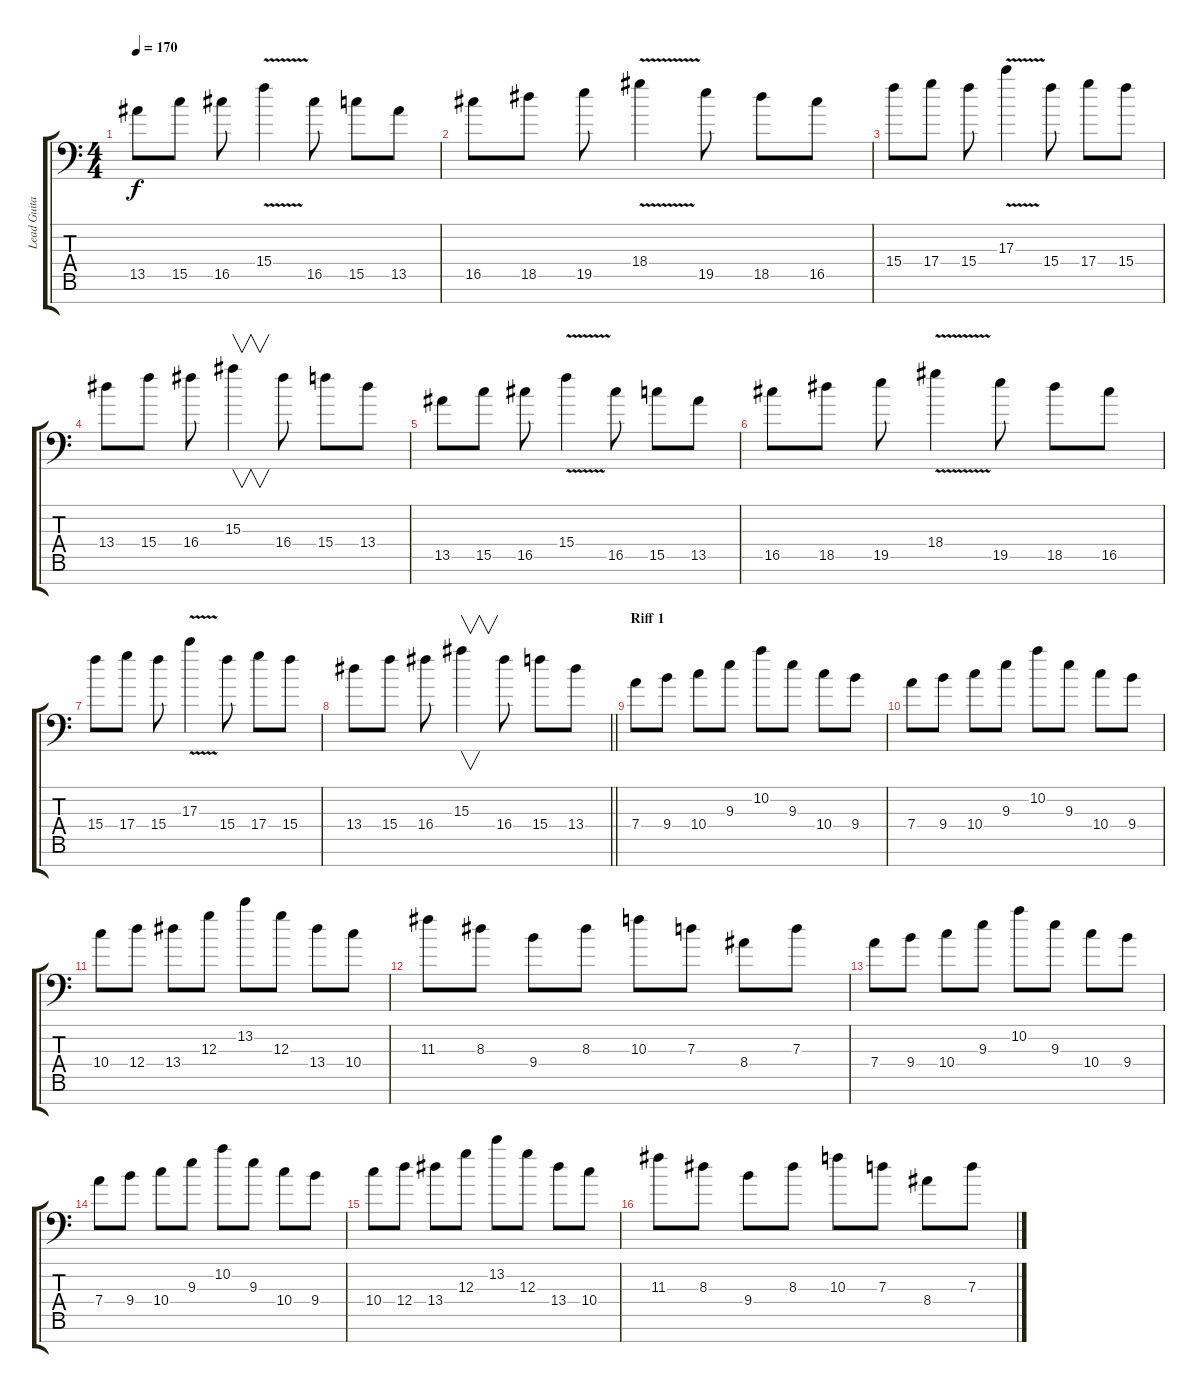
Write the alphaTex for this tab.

\track ("Lead Guitar" "Lead Guita") {instrument distortionguitar}
\staff {score tabs}
\tuning (E4 B3 G3 D3 A2 E2 A1) {hide}
\ts (4 4)
\tempo 170
\clef f4
\ks c
13.5.8{dy f} 15.5.8 16.5.8 15.4{v}.4 16.5.8 15.5.8 13.5.8 |
16.5.8 18.5.8 19.5.8 18.4{v}.4 19.5.8 18.5.8 16.5.8 |
15.4.8 17.4.8 15.4.8 17.3{v}.4 15.4.8 17.4.8 15.4.8 |
13.4.8 15.4.8 16.4.8 15.3.4{v} 16.4.8 15.4.8 13.4.8 |
13.5.8 15.5.8 16.5.8 15.4{v}.4 16.5.8 15.5.8 13.5.8 |
16.5.8 18.5.8 19.5.8 18.4{v}.4 19.5.8 18.5.8 16.5.8 |
15.4.8 17.4.8 15.4.8 17.3{v}.4 15.4.8 17.4.8 15.4.8 |
\barLineRight lightlight
13.4.8 15.4.8 16.4.8 15.3.4{v} 16.4.8 15.4.8 13.4.8 |
\section ("" "Riff 1")
7.4.8 9.4.8 10.4.8 9.3.8 10.2.8 9.3.8 10.4.8 9.4.8 |
7.4.8 9.4.8 10.4.8 9.3.8 10.2.8 9.3.8 10.4.8 9.4.8 |
10.4.8 12.4.8 13.4.8 12.3.8 13.2.8 12.3.8 13.4.8 10.4.8 |
11.3.8 8.3.8 9.4.8 8.3.8 10.3.8 7.3.8 8.4.8 7.3.8 |
7.4.8 9.4.8 10.4.8 9.3.8 10.2.8 9.3.8 10.4.8 9.4.8 |
7.4.8 9.4.8 10.4.8 9.3.8 10.2.8 9.3.8 10.4.8 9.4.8 |
10.4.8 12.4.8 13.4.8 12.3.8 13.2.8 12.3.8 13.4.8 10.4.8 |
11.3.8 8.3.8 9.4.8 8.3.8 10.3.8 7.3.8 8.4.8 7.3.8
